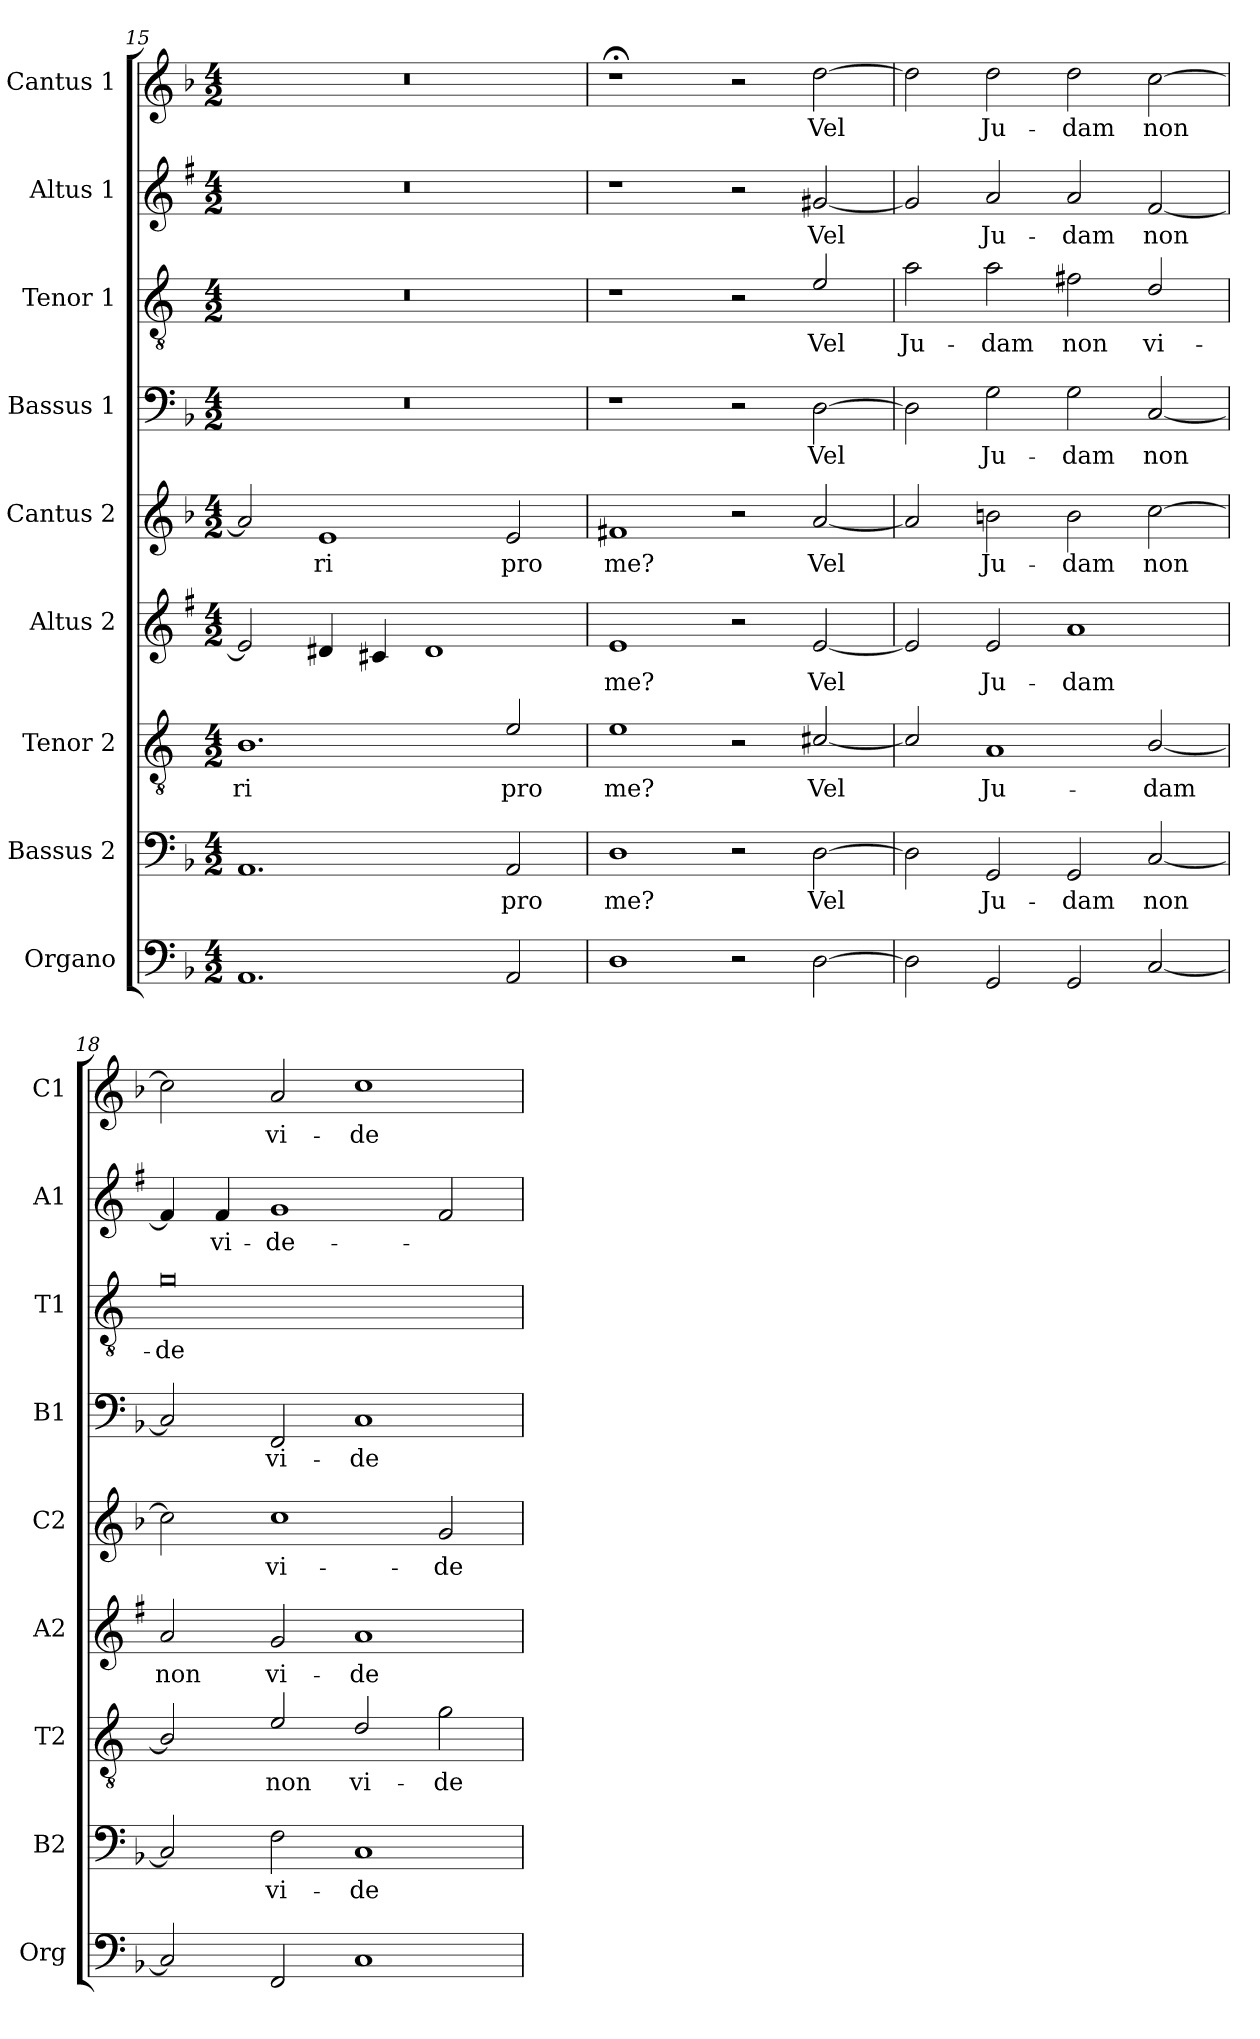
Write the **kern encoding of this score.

**kern	**kern	**text	**kern	**text	**kern	**text	**kern	**text	**kern	**text	**kern	**text	**kern	**text	**kern	**text
*part9	*part8	*part8	*part7	*part7	*part6	*part6	*part5	*part5	*part4	*part4	*part3	*part3	*part2	*part2	*part1	*part1
*staff9	*staff8	*staff8	*staff7	*staff7	*staff6	*staff6	*staff5	*staff5	*staff4	*staff4	*staff3	*staff3	*staff2	*staff2	*staff1	*staff1
*I"Organo	*I"Bassus 2	*	*I"Tenor 2	*	*I"Altus 2	*	*I"Cantus 2	*	*I"Bassus 1	*	*I"Tenor 1	*	*I"Altus 1	*	*I"Cantus 1	*
*I'Org	*I'B2	*	*I'T2	*	*I'A2	*	*I'C2	*	*I'B1	*	*I'T1	*	*I'A1	*	*I'C1	*
*clefF4	*clefF4	*	*clefGv2	*	*clefG2	*	*clefG2	*	*clefF4	*	*clefGv2	*	*clefG2	*	*clefG2	*
*	*	*	*ITrd4c7	*	*ITrd1c2	*	*	*	*	*	*ITrd4c7	*	*ITrd1c2	*	*	*
*k[b-]	*k[b-]	*	*k[b-]	*	*k[b-]	*	*k[b-]	*	*k[b-]	*	*k[b-]	*	*k[b-]	*	*k[b-]	*
*F:	*F:	*	*F:	*	*F:	*	*F:	*	*F:	*	*F:	*	*F:	*	*F:	*
*M4/2	*M4/2	*	*M4/2	*	*M4/2	*	*M4/2	*	*M4/2	*	*M4/2	*	*M4/2	*	*M4/2	*
=15	=15	=15	=15	=15	=15	=15	=15	=15	=15	=15	=15	=15	=15	=15	=15	=15
!	!	!	!	!LO:LY:b	!	!	!	!	!	!	!	!	!	!	!	!
1.AA	1.AA	.	1.E	-ri	2d/]	.	2a/]	.	0r	.	0r	.	0r	.	0r	.
!	!	!	!	!	!	!	!	!LO:LY:b	!	!	!	!	!	!	!	!
.	.	.	.	.	4c#X/	.	1e	-ri	.	.	.	.	.	.	.	.
.	.	.	.	.	4Bn/	.	.	.	.	.	.	.	.	.	.	.
.	.	.	.	.	1c#	.	.	.	.	.	.	.	.	.	.	.
!	!	!LO:LY:b	!	!LO:LY:b	!	!	!	!LO:LY:b	!	!	!	!	!	!	!	!
2AA/	2AA/	pro	2A/	pro	.	.	2e/	pro	.	.	.	.	.	.	.	.
=16	=16	=16	=16	=16	=16	=16	=16	=16	=16	=16	=16	=16	=16	=16	=16	=16
!	!	!LO:LY:b	!	!LO:LY:b	!	!LO:LY:b	!	!LO:LY:b	!	!	!	!	!	!	!	!
1D	1D	me?	1A	me?	1d	me?	1f#X	me?	1r	.	1r	.	1r	.	1r;<	.
2r	2r	.	2r	.	2r	.	2r	.	2r	.	2r	.	2r	.	2r	.
!	!	!LO:LY:b	!	!LO:LY:b	!	!LO:LY:b	!	!LO:LY:b	!	!LO:LY:b	!	!LO:LY:b	!	!LO:LY:b	!	!LO:LY:b
[2D\	[2D\	Vel	[2F#X/	Vel	[2d/	Vel	[2a/	Vel	[2D\	Vel	2A/	Vel	[2f#X/	Vel	[2dd\	Vel
!!LO:LB:g=z
=17	=17	=17	=17	=17	=17	=17	=17	=17	=17	=17	=17	=17	=17	=17	=17	=17
!	!	!	!	!	!	!	!	!	!	!	!	!LO:LY:b	!	!	!	!
2D\]	2D\]	.	2F#/]	.	2d/]	.	2a/]	.	2D\]	.	2d\	Ju-	2f#/]	.	2dd\]	.
!	!	!LO:LY:b	!	!LO:LY:b	!	!LO:LY:b	!	!LO:LY:b	!	!LO:LY:b	!	!LO:LY:b	!	!LO:LY:b	!	!LO:LY:b
2GG/	2GG/	Ju-	1D	Ju-	2d/	Ju-	2bn\	Ju-	2G\	Ju-	2d\	-dam	2g/	Ju-	2dd\	Ju-
!	!	!LO:LY:b	!	!	!	!LO:LY:b	!	!LO:LY:b	!	!LO:LY:b	!	!LO:LY:b	!	!LO:LY:b	!	!LO:LY:b
2GG/	2GG/	-dam	.	.	1g	-dam	2b\	-dam	2G\	-dam	2Bn\	non	2g/	-dam	2dd\	-dam
!	!	!LO:LY:b	!	!LO:LY:b	!	!	!	!LO:LY:b	!	!LO:LY:b	!	!LO:LY:b	!	!LO:LY:b	!	!LO:LY:b
[2C/	[2C/	non	[2E/	-dam	.	.	[2cc\	non	[2C/	non	2G/	vi-	[2e/	non	[2cc\	non
=18	=18	=18	=18	=18	=18	=18	=18	=18	=18	=18	=18	=18	=18	=18	=18	=18
!	!	!	!	!	!	!LO:LY:b	!	!	!	!	!	!LO:LY:b	!	!	!	!
2C/]	2C/]	.	2E/]	.	2g/	non	2cc\]	.	2C/]	.	0c	-de-	4e/]	.	2cc\]	.
!	!	!	!	!	!	!	!	!	!	!	!	!	!	!LO:LY:b	!	!
.	.	.	.	.	.	.	.	.	.	.	.	.	4e/	vi-	.	.
!	!	!LO:LY:b	!	!LO:LY:b	!	!LO:LY:b	!	!LO:LY:b	!	!LO:LY:b	!	!	!	!LO:LY:b	!	!LO:LY:b
2FF/	2F\	vi-	2A/	non	2f/	vi-	1cc	vi-	2FF/	vi-	.	.	1f	-de-	2a/	vi-
!	!	!LO:LY:b	!	!LO:LY:b	!	!LO:LY:b	!	!	!	!LO:LY:b	!	!	!	!	!	!LO:LY:b
1C	1C	-de-	2G/	vi-	1g	-de-	.	.	1C	-de-	.	.	.	.	1cc	-de-
!	!	!	!	!LO:LY:b	!	!	!	!LO:LY:b	!	!	!	!	!	!	!	!
.	.	.	2c\	-de-	.	.	2g/	-de-	.	.	.	.	2e/	.	.	.
=	=	=	=	=	=	=	=	=	=	=	=	=	=	=	=	=
*-	*-	*-	*-	*-	*-	*-	*-	*-	*-	*-	*-	*-	*-	*-	*-	*-
